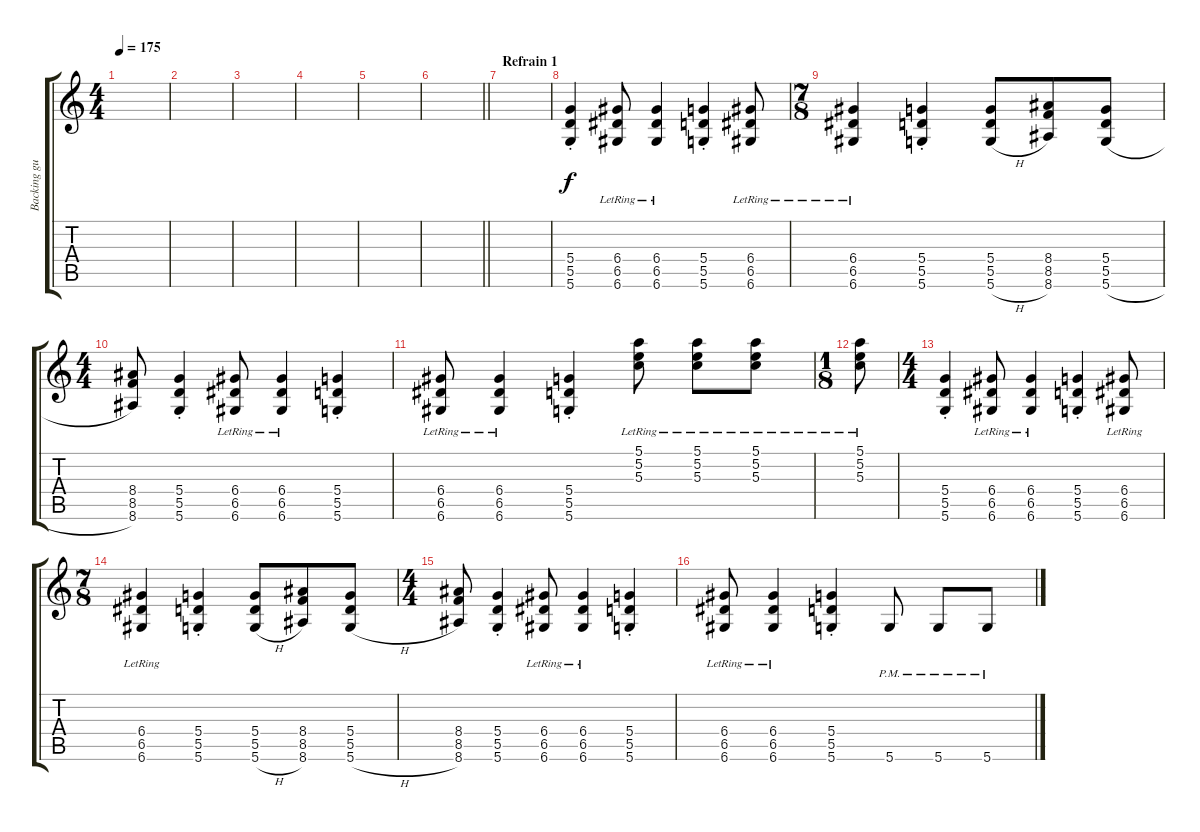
\track ("Backing guitar" "Backing gu") {instrument distortionguitar}
\staff {score tabs}
\tuning (E4 B3 G3 D3 A2 D2) {hide}
\ts (4 4)
\tempo 175
\clef g2
\ks c
|
|
|
|
|
\barLineRight lightlight
|
\section ("" "Refrain 1")
|
(5.4{st} 5.5{st} 5.6{st}).4 (6.4{lr} 6.5{lr} 6.6{lr}).8 (6.4{lr} 6.5{lr} 6.6{lr}).4 (5.4{st} 5.5{st} 5.6{st}).4 (6.4{lr} 6.5{lr} 6.6{lr}).8 |
\ts (7 8)
(6.4{lr} 6.5{lr} 6.6{lr}).4 (5.4{st} 5.5{st} 5.6{st}).4 (5.4 5.5 5.6{h}).8 (8.4 8.5 8.6).8 (5.4 5.5 5.6{h}).8 |
\ts (4 4)
(8.4 8.5 8.6).8 (5.4{st} 5.5{st} 5.6{st}).4 (6.4{lr} 6.5{lr} 6.6{lr}).8 (6.4{lr} 6.5{lr} 6.6{lr}).4 (5.4{st} 5.5{st} 5.6{st}).4 |
(6.4{lr} 6.5{lr} 6.6{lr}).8 (6.4{lr} 6.5{lr} 6.6{lr}).4 (5.4{st} 5.5{st} 5.6{st}).4 (5.1{lr} 5.2{lr} 5.3{lr}).8 (5.1{lr} 5.2{lr} 5.3{lr}).8 (5.1{lr} 5.2{lr} 5.3{lr}).8 |
\ts (1 8)
(5.1{lr} 5.2{lr} 5.3{lr}).8 |
\ts (4 4)
(5.4{st} 5.5{st} 5.6{st}).4 (6.4{lr} 6.5{lr} 6.6{lr}).8 (6.4{lr} 6.5{lr} 6.6{lr}).4 (5.4{st} 5.5{st} 5.6{st}).4 (6.4{lr} 6.5{lr} 6.6{lr}).8 |
\ts (7 8)
(6.4{lr} 6.5{lr} 6.6{lr}).4 (5.4{st} 5.5{st} 5.6{st}).4 (5.4 5.5 5.6{h}).8 (8.4 8.5 8.6).8 (5.4 5.5 5.6{h}).8 |
\ts (4 4)
(8.4 8.5 8.6).8 (5.4{st} 5.5{st} 5.6{st}).4 (6.4{lr} 6.5{lr} 6.6{lr}).8 (6.4{lr} 6.5{lr} 6.6{lr}).4 (5.4{st} 5.5{st} 5.6{st}).4 |
(6.4{lr} 6.5{lr} 6.6{lr}).8 (6.4{lr} 6.5{lr} 6.6{lr}).4 (5.4{st} 5.5{st} 5.6{st}).4 5.6{pm}.8 5.6{pm}.8 5.6{pm}.8
